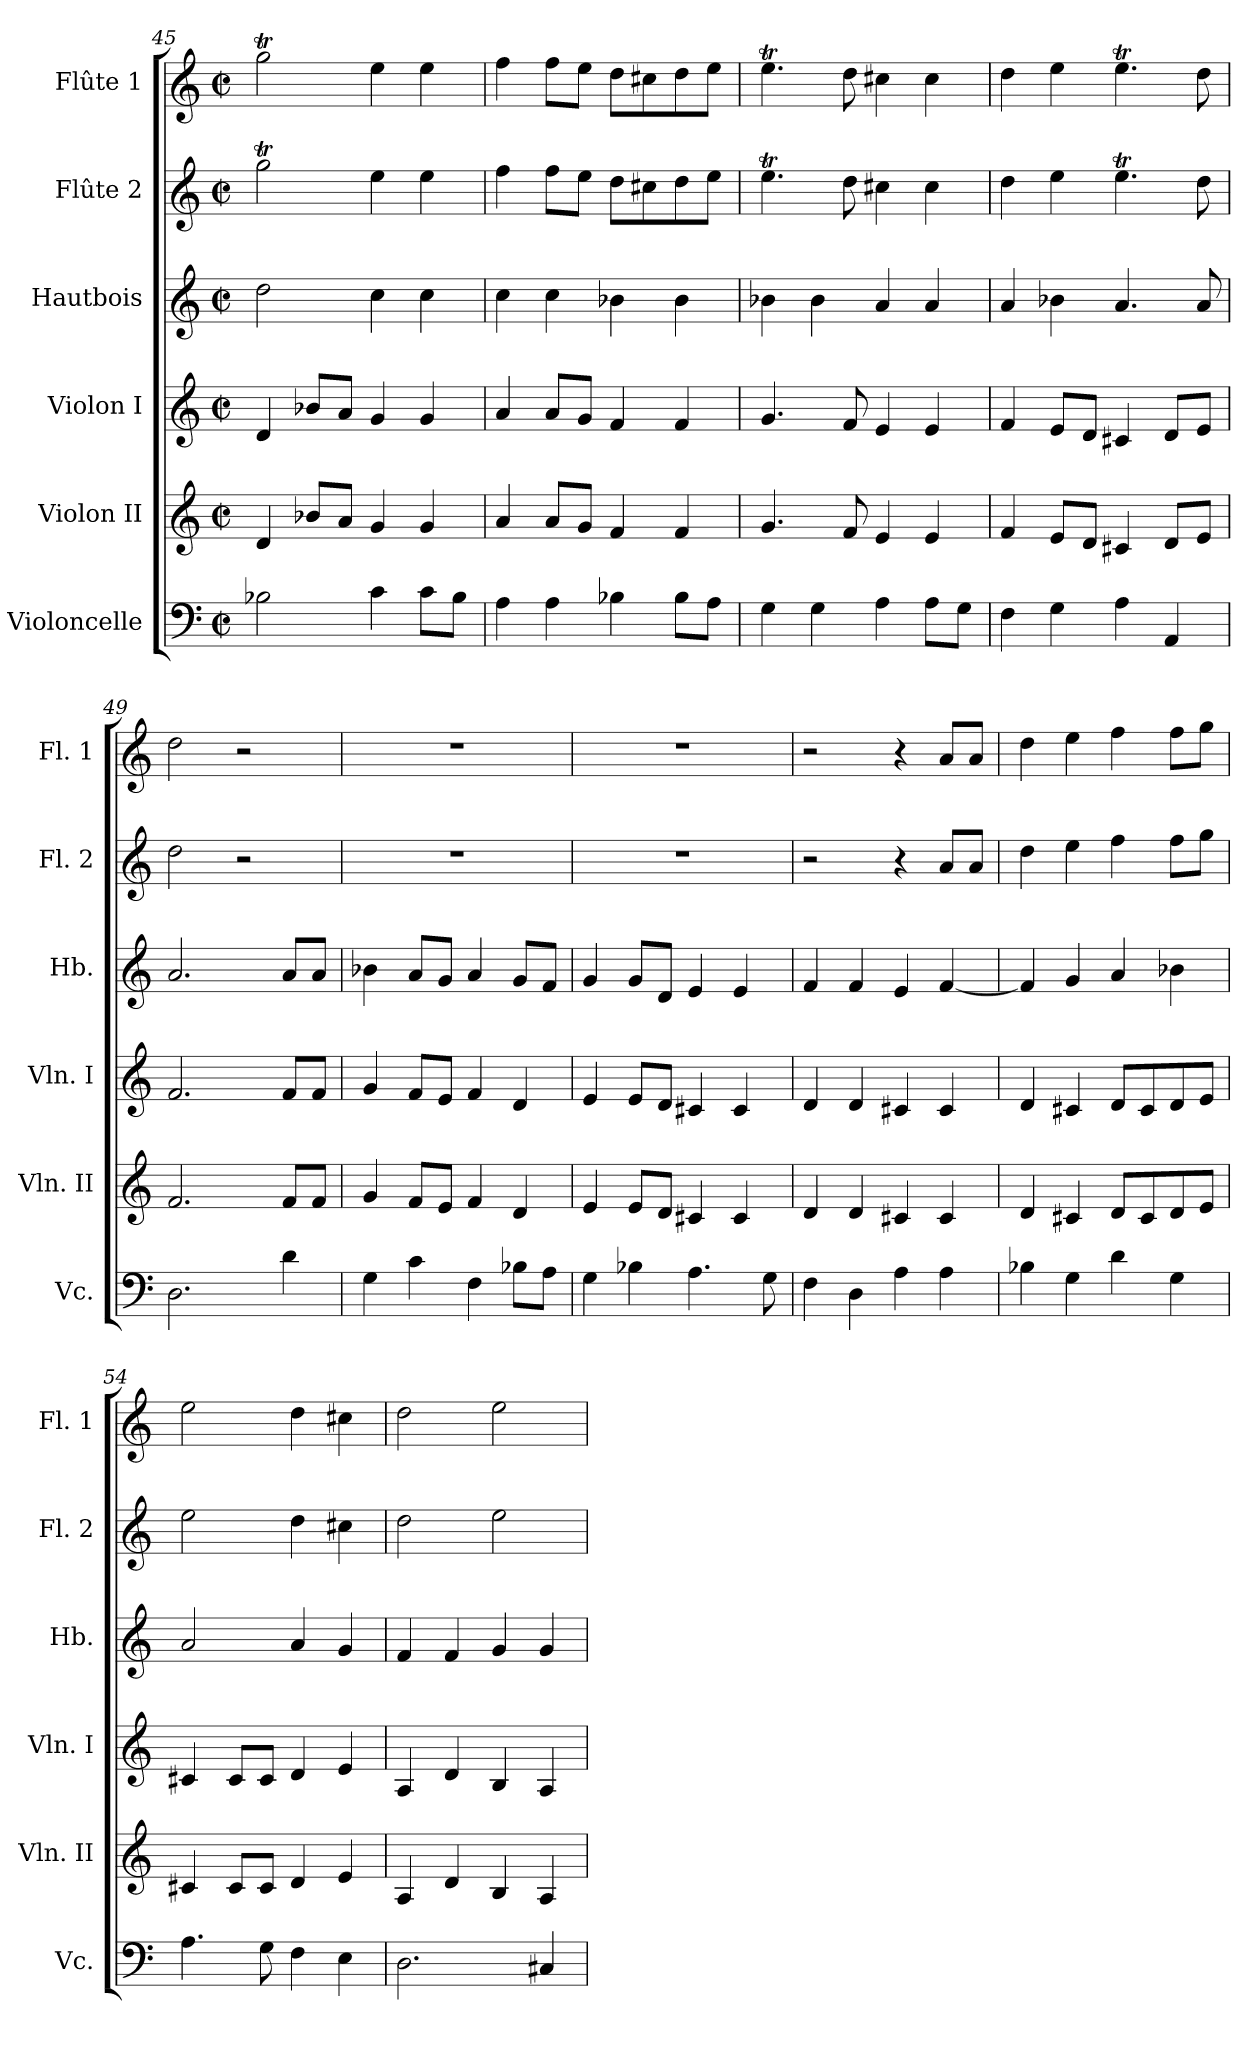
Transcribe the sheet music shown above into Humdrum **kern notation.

**kern	**kern	**kern	**kern	**kern	**kern
*part6	*part5	*part4	*part3	*part2	*part1
*staff6	*staff5	*staff4	*staff3	*staff2	*staff1
*I"Violoncelle	*I"Violon II	*I"Violon I	*I"Hautbois	*I"Flûte 2	*I"Flûte 1
*I'Vc.	*I'Vln. II	*I'Vln. I	*I'Hb.	*I'Fl. 2	*I'Fl. 1
!!LO:LB:g=z
*clefF4	*clefG2	*clefG2	*clefG2	*clefG2	*clefG2
*k[]	*k[]	*k[]	*k[]	*k[]	*k[]
*C:	*C:	*C:	*C:	*C:	*C:
*M2/2	*M2/2	*M2/2	*M2/2	*M2/2	*M2/2
*met(c|)	*met(c|)	*met(c|)	*met(c|)	*met(c|)	*met(c|)
=45	=45	=45	=45	=45	=45
2B-X\	4d/	4d/	2dd\	2ggT\	2ggT\
.	8b-X/L	8b-X/L	.	.	.
.	8a/J	8a/J	.	.	.
4c\	4g/	4g/	4cc\	4ee\	4ee\
8c\L	4g/	4g/	4cc\	4ee\	4ee\
8B-\J	.	.	.	.	.
=46	=46	=46	=46	=46	=46
4A\	4a/	4a/	4cc\	4ff\	4ff\
4A\	8a/L	8a/L	4cc\	8ff\L	8ff\L
.	8g/J	8g/J	.	8ee\J	8ee\J
4B-X\	4f/	4f/	4b-X\	8dd\L	8dd\L
.	.	.	.	8cc#X\	8cc#X\
8B-\L	4f/	4f/	4b-\	8dd\	8dd\
8A\J	.	.	.	8ee\J	8ee\J
=47	=47	=47	=47	=47	=47
4G\	4.g/	4.g/	4b-X\	4.eet\	4.eet\
4G\	.	.	4b-\	.	.
.	8f/	8f/	.	8dd\	8dd\
4A\	4e/	4e/	4a/	4cc#X\	4cc#X\
8A\L	4e/	4e/	4a/	4cc#\	4cc#\
8G\J	.	.	.	.	.
=48	=48	=48	=48	=48	=48
4F\	4f/	4f/	4a/	4dd\	4dd\
4G\	8e/L	8e/L	4b-X\	4ee\	4ee\
.	8d/J	8d/J	.	.	.
4A\	4c#X/	4c#X/	4.a/	4.eet\	4.eet\
4AA/	8d/L	8d/L	.	.	.
.	8e/J	8e/J	8a/	8dd\	8dd\
!!LO:PB:g=z
=49	=49	=49	=49	=49	=49
2.D\	2.f/	2.f/	2.a/	2dd\	2dd\
.	.	.	.	2r	2r
4d\	8f/L	8f/L	8a/L	.	.
.	8f/J	8f/J	8a/J	.	.
=50	=50	=50	=50	=50	=50
4G\	4g/	4g/	4b-X\	1r	1r
4c\	8f/L	8f/L	8a/L	.	.
.	8e/J	8e/J	8g/J	.	.
4F\	4f/	4f/	4a/	.	.
8B-X\L	4d/	4d/	8g/L	.	.
8A\J	.	.	8f/J	.	.
=51	=51	=51	=51	=51	=51
4G\	4e/	4e/	4g/	1r	1r
4B-X\	8e/L	8e/L	8g/L	.	.
.	8d/J	8d/J	8d/J	.	.
4.A\	4c#X/	4c#X/	4e/	.	.
.	4c#/	4c#/	4e/	.	.
8G\	.	.	.	.	.
=52	=52	=52	=52	=52	=52
4F\	4d/	4d/	4f/	2r	2r
4D\	4d/	4d/	4f/	.	.
4A\	4c#X/	4c#X/	4e/	4r	4r
4A\	4c#/	4c#/	[4f/	8a/L	8a/L
.	.	.	.	8a/J	8a/J
!!LO:LB:g=z
=53	=53	=53	=53	=53	=53
4B-X\	4d/	4d/	4f/]	4dd\	4dd\
4G\	4c#X/	4c#X/	4g/	4ee\	4ee\
4d\	8d/L	8d/L	4a/	4ff\	4ff\
.	8c#/	8c#/	.	.	.
4G\	8d/	8d/	4b-X\	8ff\L	8ff\L
.	8e/J	8e/J	.	8gg\J	8gg\J
=54	=54	=54	=54	=54	=54
4.A\	4c#X/	4c#X/	2a/	2ee\	2ee\
.	8c#/L	8c#/L	.	.	.
8G\	8c#/J	8c#/J	.	.	.
4F\	4d/	4d/	4a/	4dd\	4dd\
4E\	4e/	4e/	4g/	4cc#X\	4cc#X\
=55	=55	=55	=55	=55	=55
2.D\	4A/	4A/	4f/	2dd\	2dd\
.	4d/	4d/	4f/	.	.
.	4B/	4B/	4g/	2ee\	2ee\
4C#X/	4A/	4A/	4g/	.	.
=	=	=	=	=	=
*-	*-	*-	*-	*-	*-
